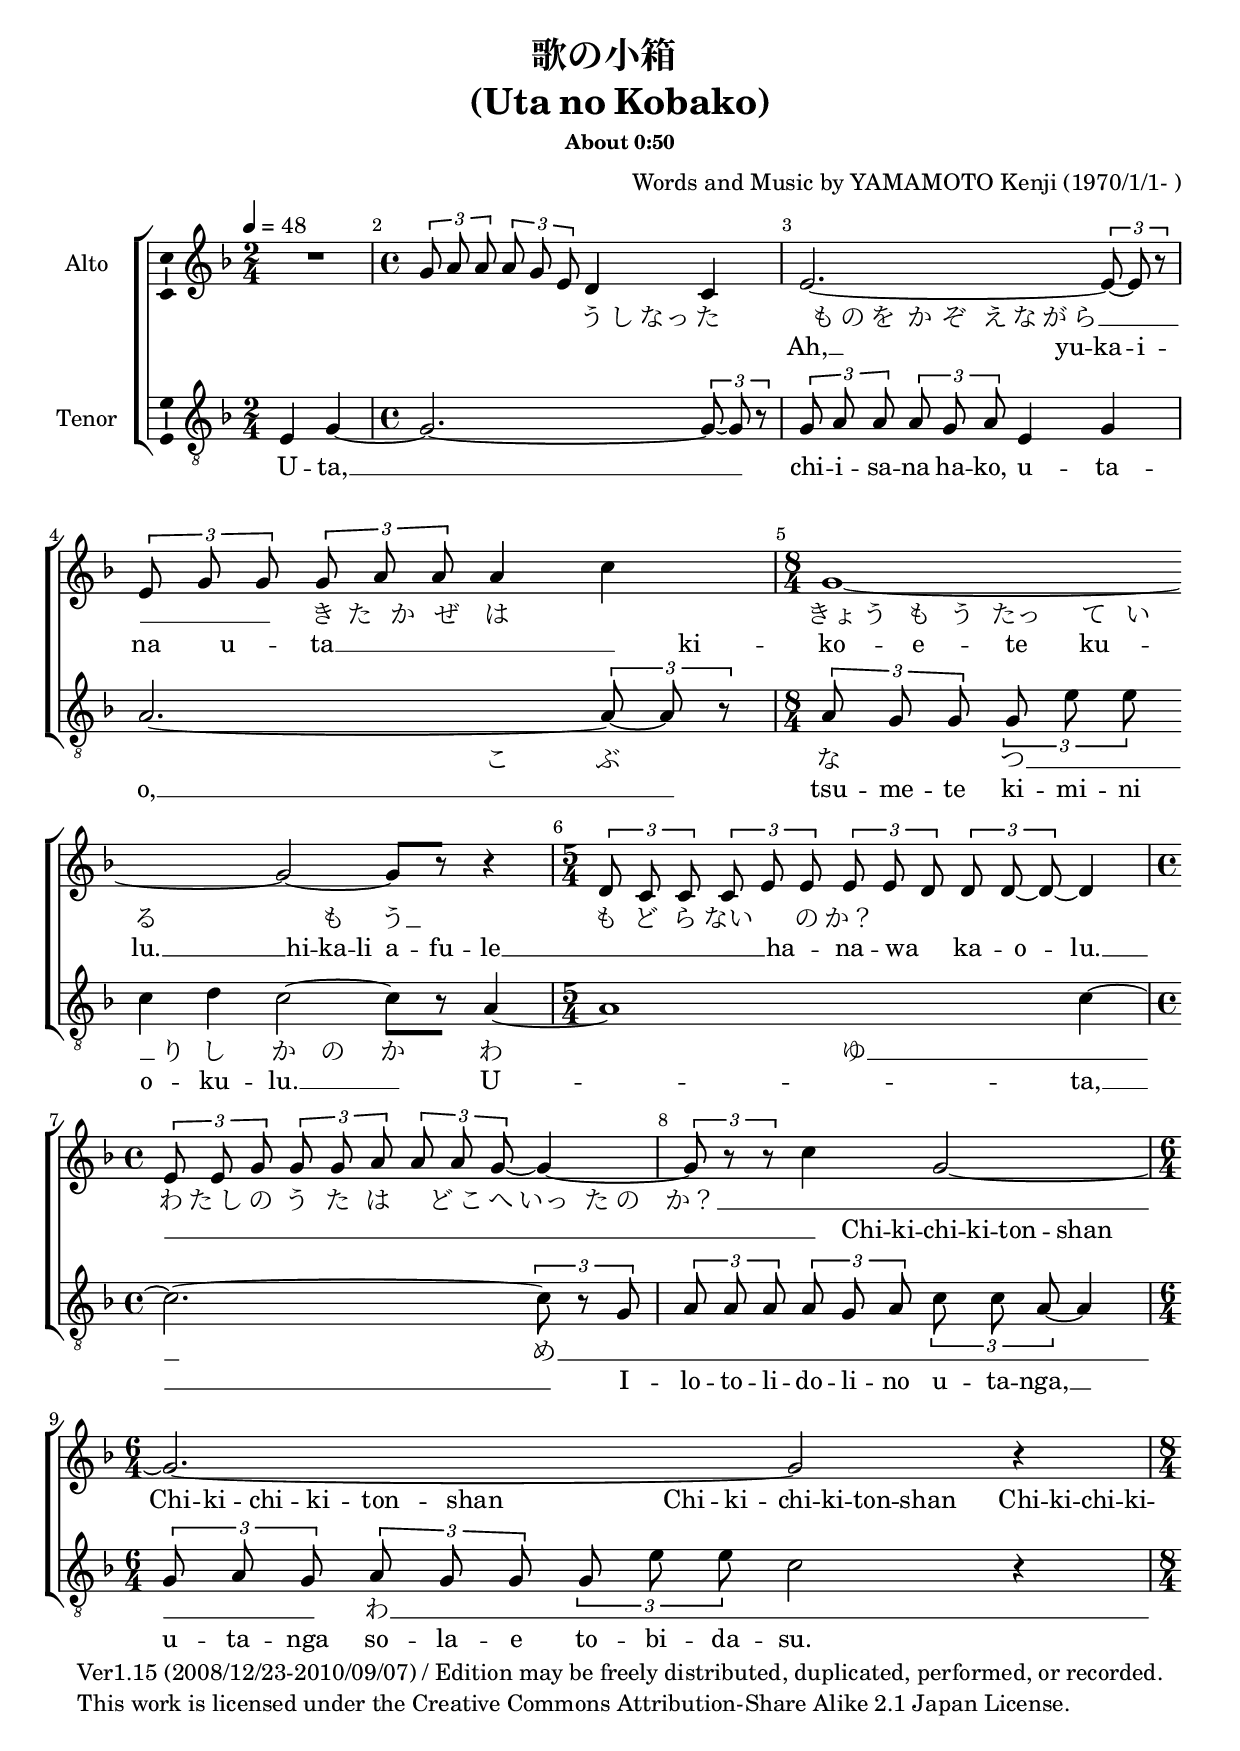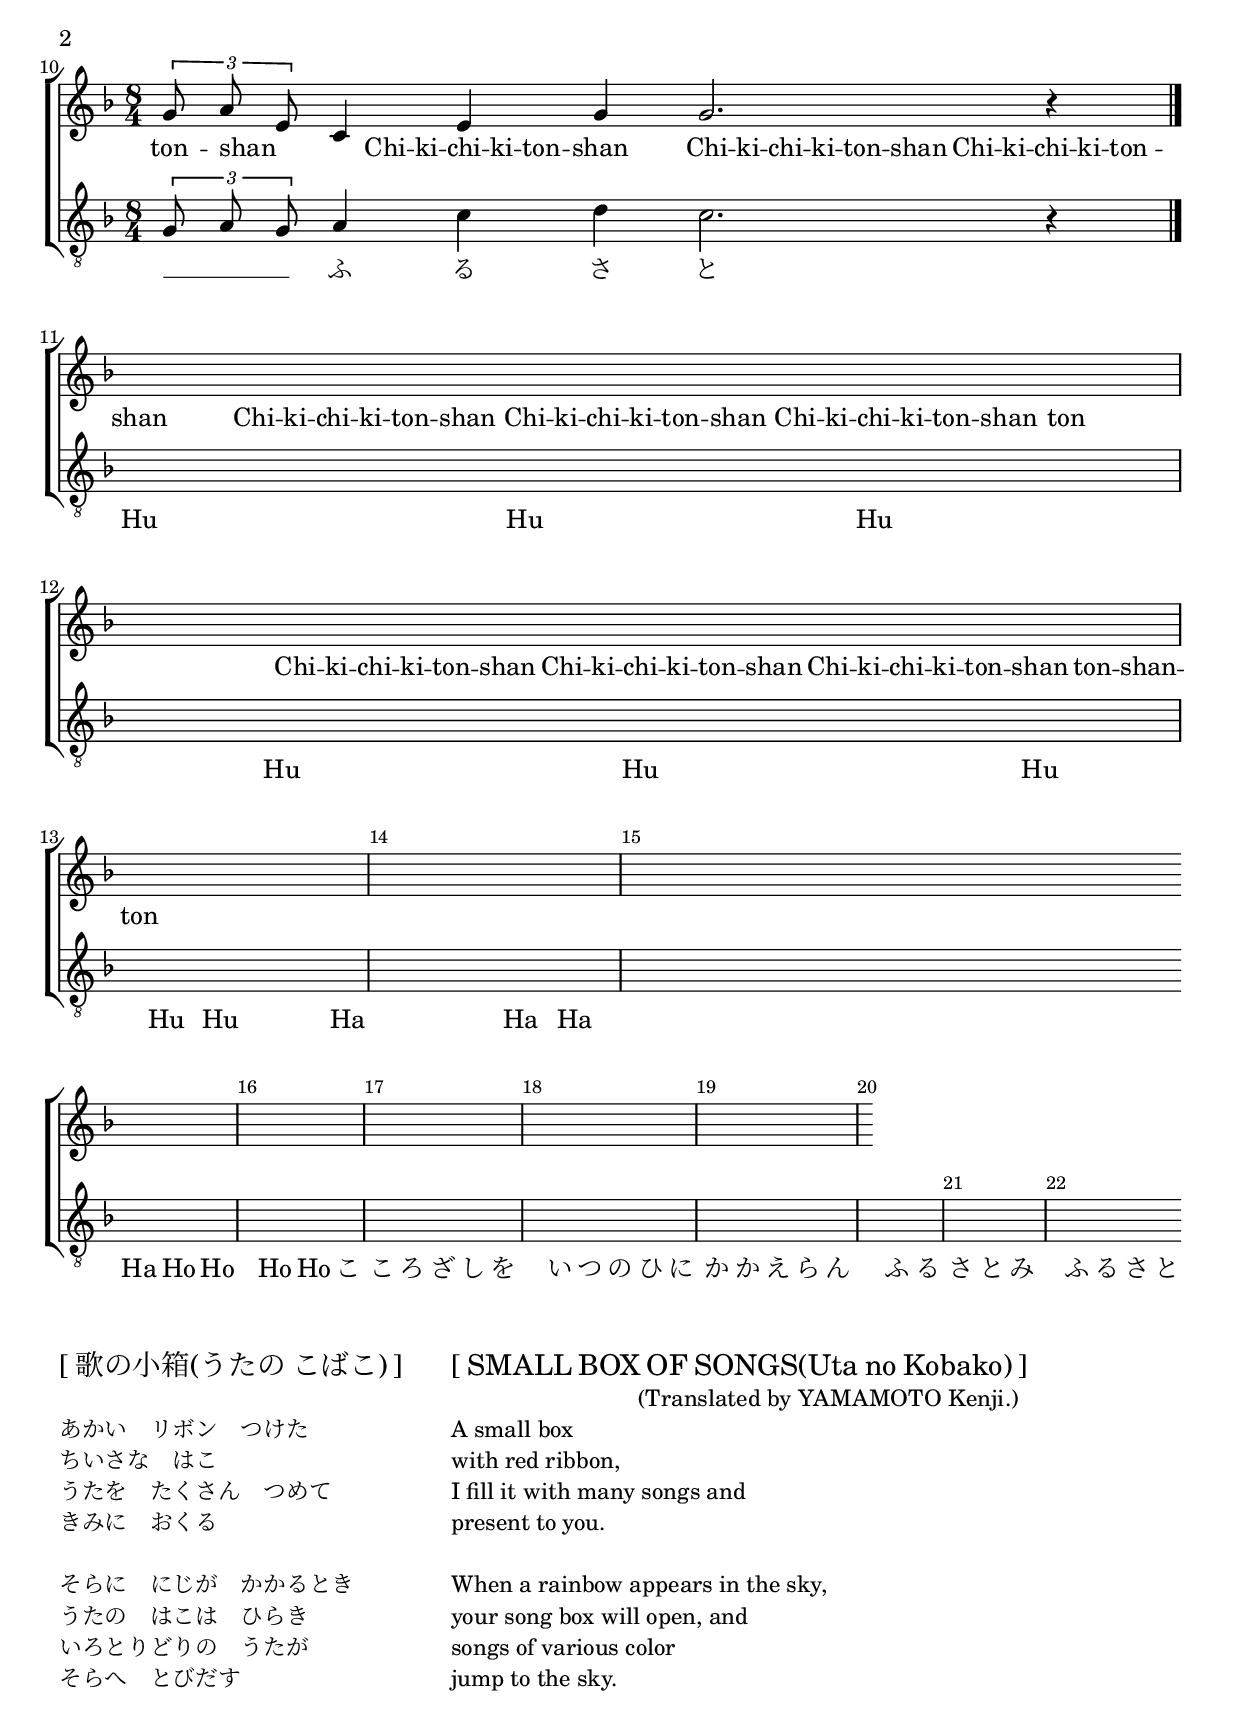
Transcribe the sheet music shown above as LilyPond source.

% **********************************************************************
% utano-kobako.ly :
%  Copyright (C) 2010 YAMAMOTO Kenji
%  This work is licensed under 
%  the Creative Commons Attribution-Share Alike 2.1 Japan License. 
%  To view a copy of this license, 
%  visit http://creativecommons.org/licenses/by-sa/2.1/jp/
%  or send a letter to Creative Commons, 171 Second Street,
%  Suite 300, San Francisco, California, 94105, USA.
% **********************************************************************

\version "2.12.3"

\include "common.ly"

% **********************************************************************
% altoMusic.ly :
%  Copyright (C) 2010 YAMAMOTO Kenji
%  This work is licensed under 
%  the Creative Commons Attribution-Share Alike 2.1 Japan License. 
%  To view a copy of this license, 
%  visit http://creativecommons.org/licenses/by-sa/2.1/jp/
%  or send a letter to Creative Commons, 171 Second Street,
%  Suite 300, San Francisco, California, 94105, USA.
% **********************************************************************

altoMusic = 
{
  % --------------------------------------------------
  % 1
  % --------------------------------------------------
  \relative c''
  {
    \time 2/4
    R1*2/4 |

    \time 4/4
    \times2/3{ g8 a a } \times2/3{ a8 g e } d4 c4 |

    e2.~ \times2/3{ e8~ e8 r8 } |

    \times2/3{ e8 g g } \times2/3{ g8 a a } a4 c4 |

    \time 8/4
    g1~ g2~ g8 [ r ] r4 |
  }

  % --------------------------------------------------
  % 2-1
  % --------------------------------------------------
  \relative c'
  {
    \time 5/4
    \times2/3{ d8 c c } \times2/3{ c8 e e } \times2/3{ e8 e d } \times2/3{ d8 d~ d~ } d4 |
    
    \time 4/4
    \times2/3{ e8 e g } \times2/3{ g8 g a } \times2/3{ a8 a g~ } g4~ |
  }
  
  % --------------------------------------------------
  % 2-2
  % --------------------------------------------------
  \relative c''
  {
    \times2/3{ g8 r8 r8 } c4 g2~ |

    \time 6/4
    g2.~ g2 r4 |
  }
  
  % --------------------------------------------------
  % Ending
  % --------------------------------------------------
  \relative c''
  {
    \time 8/4
    \times2/3{ g8 a e } c4 e4 g4 g2. r4 |
  }
}



% **********************************************************************
% altoMarks.ly :
%  Copyright (C) 2010 YAMAMOTO Kenji
%  This work is licensed under 
%  the Creative Commons Attribution-Share Alike 2.1 Japan License. 
%  To view a copy of this license, 
%  visit http://creativecommons.org/licenses/by-sa/2.1/jp/
%  or send a letter to Creative Commons, 171 Second Street,
%  Suite 300, San Francisco, California, 94105, USA.
% **********************************************************************

altoMarks =
{
  \set Staff.instrumentName = "Alto"

  \clef treble
}



% **********************************************************************
% altoLyrics.ly :
%  Copyright (C) 2010 YAMAMOTO Kenji
%  This work is licensed under 
%  the Creative Commons Attribution-Share Alike 2.1 Japan License. 
%  To view a copy of this license, 
%  visit http://creativecommons.org/licenses/by-sa/2.1/jp/
%  or send a letter to Creative Commons, 171 Second Street,
%  Suite 300, San Francisco, California, 94105, USA.
% **********************************************************************

altoLyrics = \lyricmode 
{
  % --------------------------------------------------
  % 1
  % --------------------------------------------------
  \skip1*4/4 |

  う16 し16 なっ16 \skip16 た4 \skip16 も16 の16 を16 か8*2/3 ぞ8*2/3 え8*2/3 な8*2/3 が8*2/3 ら8*2/3 __ \skip2 |

  き16 た16 か16 ぜ16 は4 \skip4 きょ16 う16 も16 う16 たっ16 \skip16 て16 い16 る2 \skip4 |
  
  も4 う4 __ \skip4 も8*2/3 ど8*2/3 ら8*2/3 ない4*2/3 の8*2/3 か？2 \skip4 |

  わ16 た16 し16 の16 う8*2/3 た8*2/3 は8*2/3 \skip16 ど16 こ16 へ16 いっ16 \skip16 た16 の16 か？2 __ \skip4 \skip4 |
}



% **********************************************************************
% altoLyricsRoman.ly :
%  Copyright (C) 2010 YAMAMOTO Kenji
%  This work is licensed under 
%  the Creative Commons Attribution-Share Alike 2.1 Japan License. 
%  To view a copy of this license, 
%  visit http://creativecommons.org/licenses/by-sa/2.1/jp/
%  or send a letter to Creative Commons, 171 Second Street,
%  Suite 300, San Francisco, California, 94105, USA.
% **********************************************************************

altoLyricsRoman = \lyricmode 
{
  % --------------------------------------------------
  % 1
  % --------------------------------------------------
  \skip4 \skip4 \skip4 \skip4 \skip4 \skip4 |

  Ah,4 __ \skip4 \skip8

  yu8 -- ka8 -- i8 -- na8 u8 -- |
  ta4 __ \skip4 \skip8

  ki8 -- ko8 -- e8 -- te8 ku8 -- |
  lu.4 __ \skip4 \skip8
  
  hi8 -- ka8 -- li8 a8 -- fu8 -- |
  le4 __ \skip4 \skip8
  
  ha8 -- na8 -- wa8 ka8 -- o8 -- |
  
  lu.4 __ \skip4 \skip4 \skip4 \skip4 \skip4 |

  % --------------------------------------------------
  % 2
  % --------------------------------------------------
  \skip8 Chi16 -- ki16 -- chi16 -- ki16 -- ton16 -- \skip16 shan16 \skip8. Chi16 -- ki16 -- chi16 -- ki16 -- ton16 -- \skip16 shan16 \skip16 |

  \skip8 Chi16 -- ki16 -- chi16 -- ki16 -- ton16 -- \skip16 shan16 \skip8. Chi16 -- ki16 -- chi16 -- ki16 -- ton16 -- \skip16 shan16 \skip16 |

  \skip8 Chi16 -- ki16 -- chi16 -- ki16 -- ton16 -- \skip16 shan16 \skip8. Chi16 -- ki16 -- chi16 -- ki16 -- ton16 -- \skip16 shan16 \skip16 |

  \skip8 Chi16 -- ki16 -- chi16 -- ki16 -- ton16 -- \skip16 shan16 \skip8. Chi16 -- ki16 -- chi16 -- ki16 -- ton16 -- \skip16 shan16 \skip16 |

  Chi16 -- ki16 -- chi16 -- ki16 -- ton16 -- \skip16 shan16 \skip16 Chi16 -- ki16 -- chi16 -- ki16 -- ton16 -- \skip16 shan16 \skip16 ton4 \skip4 |

  % --------------------------------------------------
  % Ending
  % --------------------------------------------------
  Chi16 -- ki16 -- chi16 -- ki16 -- ton16 -- \skip16 shan16 \skip16 Chi16 -- ki16 -- chi16 -- ki16 -- ton16 -- \skip16 shan16 \skip16 |

  Chi16 -- ki16 -- chi16 -- ki16 -- ton16 -- \skip16 shan16 \skip16 ton16 -- \skip16 shan16 -- \skip16 ton16 \skip8. |

  \skip1*5/4 |
}



% **********************************************************************
% tenorMusic.ly :
%  Copyright (C) 2010 YAMAMOTO Kenji
%  This work is licensed under 
%  the Creative Commons Attribution-Share Alike 2.1 Japan License. 
%  To view a copy of this license, 
%  visit http://creativecommons.org/licenses/by-sa/2.1/jp/
%  or send a letter to Creative Commons, 171 Second Street,
%  Suite 300, San Francisco, California, 94105, USA.
% **********************************************************************

tenorMusic =
{
  % --------------------------------------------------
  % 1
  % --------------------------------------------------
  \relative c
  {
    \time 2/4
    e4 g4~ |

    \time 4/4
    g2.~ \times2/3{ g8~ g8 r8 } |

    \times2/3{ g8 a a } \times2/3{ a8 g a } e4 g4 |

    a2.~ \times2/3{ a8~ a8 r8 } |

    \time 8/4
    \times2/3{ a8 g g } \times2/3{ g8 e' e } c4 d4 c2~ c8 [ r ] a4~ |
  }

  % --------------------------------------------------
  % 2-1
  % --------------------------------------------------
  \relative c'
  {
    \time 5/4
    a1 c4~ |

    \time 4/4
    c2.~ \times2/3{ c8 r8 g8 } |
  }

  % --------------------------------------------------
  % 2-2
  % --------------------------------------------------
  \relative c'
  {
    \times2/3{ a8 a a } \times2/3{ a8 g a } \times2/3{ c8 c a~ } a4 |

    \time 6/4
    \times2/3{ g8 a g } \times2/3{ a8 g g } \times2/3{ g8 e' e } c2 r4 |
  }

  % --------------------------------------------------
  % Ending
  % --------------------------------------------------
  \relative c'
  {
    \time 8/4
    \times2/3{ g8 a g } a4 c4 d4 c2. r4 |
  }
}



\include "tenorMarks.ly"

% **********************************************************************
% tenorLyrics.ly :
%  Copyright (C) 2010 YAMAMOTO Kenji
%  This work is licensed under 
%  the Creative Commons Attribution-Share Alike 2.1 Japan License. 
%  To view a copy of this license, 
%  visit http://creativecommons.org/licenses/by-sa/2.1/jp/
%  or send a letter to Creative Commons, 171 Second Street,
%  Suite 300, San Francisco, California, 94105, USA.
% **********************************************************************

tenorLyrics = \lyricmode 
{
  % --------------------------------------------------
  % 1-1
  % --------------------------------------------------
  \skip4 \skip4 \skip4 | \skip4 \skip4 \skip4 | \skip4 \skip4 \skip4 | \skip4 \skip4 \skip4 |

  % --------------------------------------------------
  % 1-2
  % --------------------------------------------------
  こ4 ぶ4 な4 | つ4 __ \skip8 り8 し4 | か4 の4 か4 | わ4 \skip4 \skip4 |

  % --------------------------------------------------
  % 1-3
  % --------------------------------------------------
  ゆ4 __ \skip4 \skip4 | \skip4 \skip4 \skip4 | め4 __ \skip4 \skip4 | \skip4 \skip4 \skip4 |

  % --------------------------------------------------
  % 1-4
  % --------------------------------------------------
  わ4 __ \skip4 \skip4 | \skip4 \skip4 \skip4 | ふ4 る4 さ4 | と4 \skip4 \skip4 |

  % --------------------------------------------------
  % 2-1
  % --------------------------------------------------
  \skip4 Hu4 \skip4 | \skip4 Hu4 \skip4 | \skip8 Hu8 \skip4 \skip4 | \skip8 Hu8 \skip4 \skip4  |

  % --------------------------------------------------
  % 2-2
  % --------------------------------------------------
  \skip8 Hu8 \skip4 \skip4 | \skip8 Hu8 \skip4 \skip4 | \skip8 Hu8 \skip4 \skip4 | \skip8 Hu8 \skip4 \skip4 |

  % --------------------------------------------------
  % 2-3
  % --------------------------------------------------
  \skip8 Ha8 \skip4 \skip4 | \skip8 Ha8 \skip4 \skip4 | \skip8 Ha8 \skip4 \skip4 | \skip4 Ha4 \skip4 |

  % --------------------------------------------------
  % 2-4
  % --------------------------------------------------
  \skip8 Ho8 \skip4 \skip4 | \skip8 Ho8 \skip4 \skip4 | \skip8 Ho8 \skip4 \skip4 | \skip4 Ho4 \skip4 |

  % --------------------------------------------------
  % 3-1
  % --------------------------------------------------
  こ4 こ4 ろ4 | ざ4 __ \skip8 し8 を4 | \skip4 \skip4 \skip4 | \skip4 \skip4 \skip4 |

  % --------------------------------------------------
  % 3-2
  % --------------------------------------------------
  い4 つ4 の4 | ひ4 __ \skip8 に8 か4 | か4 え4 ら4 | ん4 \skip4 \skip4 |

  % --------------------------------------------------
  % 3-3
  % --------------------------------------------------
  \skip4 \skip4 \skip4 | \skip4 \skip4 \skip4 | ふ8 __ \skip8 る4 __ \skip4 | さ8 __ \skip8 と4 \skip4 |

  % --------------------------------------------------
  % 3-4
  % --------------------------------------------------
  み4 __ \skip4 \skip4 | \skip4 \skip4 \skip4 | ふ4 る4 さ4 | と4 \skip4 \skip4 |

}



% **********************************************************************
% tenorLyricsRoman.ly :
%  Copyright (C) 2010 YAMAMOTO Kenji
%  This work is licensed under 
%  the Creative Commons Attribution-Share Alike 2.1 Japan License. 
%  To view a copy of this license, 
%  visit http://creativecommons.org/licenses/by-sa/2.1/jp/
%  or send a letter to Creative Commons, 171 Second Street,
%  Suite 300, San Francisco, California, 94105, USA.
% **********************************************************************

tenorLyricsRoman = \lyricmode 
{
  % --------------------------------------------------
  % 1
  % --------------------------------------------------
  U4 -- ta,4 __ |

  \skip2. \skip4 |

  chi8*2/3 -- i8*2/3 -- sa8*2/3 -- na8*2/3 ha8*2/3 -- ko,8*2/3 u4 -- ta4 -- |

  o,2. __ \skip4 |

  tsu8*2/3 -- me8*2/3 -- te8*2/3 ki8*2/3 -- mi8*2/3 -- ni8*2/3 o4 -- ku4 -- lu.2 __ \skip4 U4 -- |

  % --------------------------------------------------
  % 2-1
  % --------------------------------------------------
  \skip1 ta,4 __ |

  \skip2. \skip8*2/3 \skip8*2/3 I8*2/3 -- |

  % --------------------------------------------------
  % 2-2
  % --------------------------------------------------
  lo8*2/3 -- to8*2/3 -- li8*2/3 -- do8*2/3 -- li8*2/3 -- no u8*2/3 -- ta8*2/3 -- nga,8*2/3 __ \skip4 |

  u8*2/3 -- ta8*2/3 -- nga8*2/3 so8*2/3 -- la8*2/3 -- e8*2/3 to8*2/3 -- bi8*2/3 -- da8*2/3 -- su.2 \skip4 |

  % --------------------------------------------------
  % Ending
  % --------------------------------------------------
  \skip1*8/4 |
}



% **********************************************************************
% wholeLyrics.ly :
%  Copyright (C) 2010 YAMAMOTO Kenji
%  This work is licensed under 
%  the Creative Commons Attribution-Share Alike 2.1 Japan License. 
%  To view a copy of this license, 
%  visit http://creativecommons.org/licenses/by-sa/2.1/jp/
%  or send a letter to Creative Commons, 171 Second Street,
%  Suite 300, San Francisco, California, 94105, USA.
% **********************************************************************

wholeLyrics = 
\markup
{
  % --------------------------------------------------
  % Lyrics
  % --------------------------------------------------
  \column
  {
    \line \huge
    { 
      [ 歌の小箱(うたの こばこ) ]
    }

    %insert blank line
    \hspace #0.1

    \line
    { 
      あかい　リボン　つけた
    }

    \line
    { 
      ちいさな　はこ
    }

    \line
    { 
      うたを　たくさん　つめて
    }

    \line
    { 
      きみに　おくる
    }

    %insert blank line
    \hspace #0.1

    \line
    { 
      そらに　にじが　かかるとき
    }

    \line
    { 
      うたの　はこは　ひらき
    }

    \line
    { 
      いろとりどりの　うたが
    }

    \line
    { 
      そらへ　とびだす
    }
  }

  \hspace #4.0

  % --------------------------------------------------
  % Translation（English）
  % --------------------------------------------------
  \column
  {
    \line \huge
    { 
      [ SMALL BOX OF SONGS(Uta no Kobako) ]
    }

    \line
    { 
      \hspace #18.0
      (Translated by YAMAMOTO Kenji.)
    }

    \line
    { 
      A small box
    }

    \line
    { 
      with red ribbon,
    }

    \line
    { 
      I fill it with many songs and
    }

    \line
    { 
      present to you.
    }

    %insert blank line
    \hspace #0.1

    \line
    { 
      When a rainbow appears in the sky,
    }

    \line
    { 
      your song box will open, and
    }

    \line
    { 
      songs of various color
    }

    \line
    { 
      jump to the sky.
    }
  }
}



% **********************************************************************
% allMarks.ly :
%  Copyright (C) 2010 YAMAMOTO Kenji
%  This work is licensed under 
%  the Creative Commons Attribution-Share Alike 2.1 Japan License. 
%  To view a copy of this license, 
%  visit http://creativecommons.org/licenses/by-sa/2.1/jp/
%  or send a letter to Creative Commons, 171 Second Street,
%  Suite 300, San Francisco, California, 94105, USA.
% **********************************************************************

allMarks =
{
  % --------------------------------------------------
  % 1
  % --------------------------------------------------
  s1*2/4 |
  s1*4/4 |
  s1*4/4 |
  s1*4/4 |
  s1*8/4 |

  % --------------------------------------------------
  % 2-1
  % --------------------------------------------------
  s1*5/4 |
  s1*4/4 |
  
  % --------------------------------------------------
  % 2-2
  % --------------------------------------------------
  s1*4/4 |
  s1*6/4 |
  
  % --------------------------------------------------
  % Ending
  % --------------------------------------------------
  s1*8/4 |

  \bar "|."
}



% **********************************************************************
% allTempos.ly :
%  Copyright (C) 2010 YAMAMOTO Kenji
%  This work is licensed under 
%  the Creative Commons Attribution-Share Alike 2.1 Japan License. 
%  To view a copy of this license, 
%  visit http://creativecommons.org/licenses/by-sa/2.1/jp/
%  or send a letter to Creative Commons, 171 Second Street,
%  Suite 300, San Francisco, California, 94105, USA.
% **********************************************************************

allTempos =
{
  \tempo 4=48
}



\include "allBreaks.ly"


\paper
{
}

\header 
{
  title =
    \markup
    { 
      \column
      {
        \line
        {
          %move right
          \hspace #6.0
          歌の小箱
        }

        \line
        {
          (Uta no Kobako)
        }
      }
    }

  subsubtitle =
    \markup
    { 
      \lower #3.0
      \column
      {
        \line
        {
          About 0:50
        }
      }
    }

  composer =
    \markup
    { 
      \column
      {
        %insert blank line
        \hspace #0.1

        \line
        {
          Words and Music by YAMAMOTO Kenji (1970/1/1- )
        }
      }
    }

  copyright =
    \markup
    {
      \column
      {
        \line
        {
          Ver1.15 (2008/12/23-2010/09/07) / Edition may be freely distributed, duplicated, performed, or recorded.
        }

        \line
        {
          This work is licensed under the Creative Commons Attribution-Share Alike 2.1 Japan License.
        }
      }
    }
}

\score
{
  \new ChoirStaff
  {
    \commonScoreSetting

    <<
      \new Staff
      {
        <<
          \new Voice = "alto" 
          {
            \commonStaffSetting

            <<
              \altoMusic
              \altoMarks
              \allMarks
              \allTempos
              \allBreaks
            >>
          }

          \new Lyrics
          {
            \set associatedVoice = #"alto"
            \commonLyricsSettingJ
            \altoLyrics
          }

          \new Lyrics
          {
            \set associatedVoice = #"alto"
            \commonLyricsSettingR
            \altoLyricsRoman
          }
        >>
      }

      \new Staff
      {
        <<
          \new Voice = "tenor" 
          {
            \commonStaffSetting

            <<
              \tenorMusic
              \tenorMarks
            >>
          }

          \new Lyrics
          {
            \set associatedVoice = #"tenor"
            \commonLyricsSettingJ
            \tenorLyrics
          }

          \new Lyrics
          {
            \set associatedVoice = #"tenor"
            \commonLyricsSettingR
            \tenorLyricsRoman
          }
        >>
      }
    >>
  }

  \layout
  {
    \context 
    {
      \Lyrics
      \consists "Bar_engraver"
      \consists "Separating_line_group_engraver"
      \override BarLine #'transparent = ##t
    }

    \context 
    {
      \Voice
      \consists "Ambitus_engraver"
    }
  }

  \midi
  {
  }
}

\wholeLyrics

